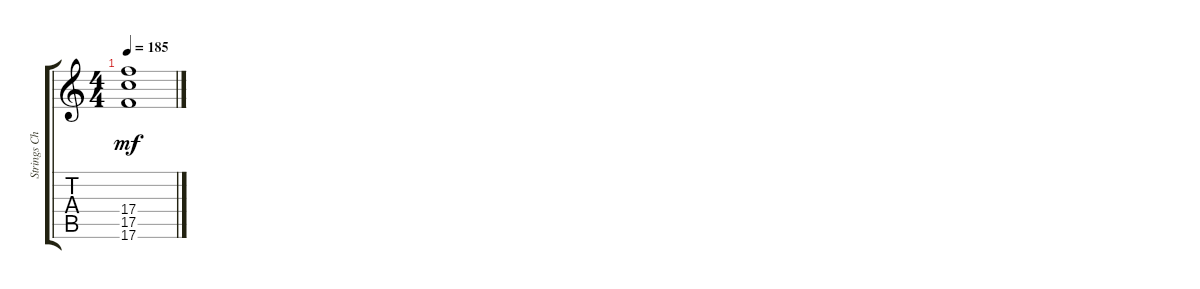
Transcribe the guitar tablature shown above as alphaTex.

\track ("Strings Chords" "Strings Ch") {instrument electricguitarclean}
\staff {score tabs}
\tuning (D4 A3 F3 C3 G2 C2) {hide}
\ts (4 4)
\tempo 185
\clef g2
\ks aminor
(17.4{t} 17.5{t} 17.6{t}).1{dy mf}
